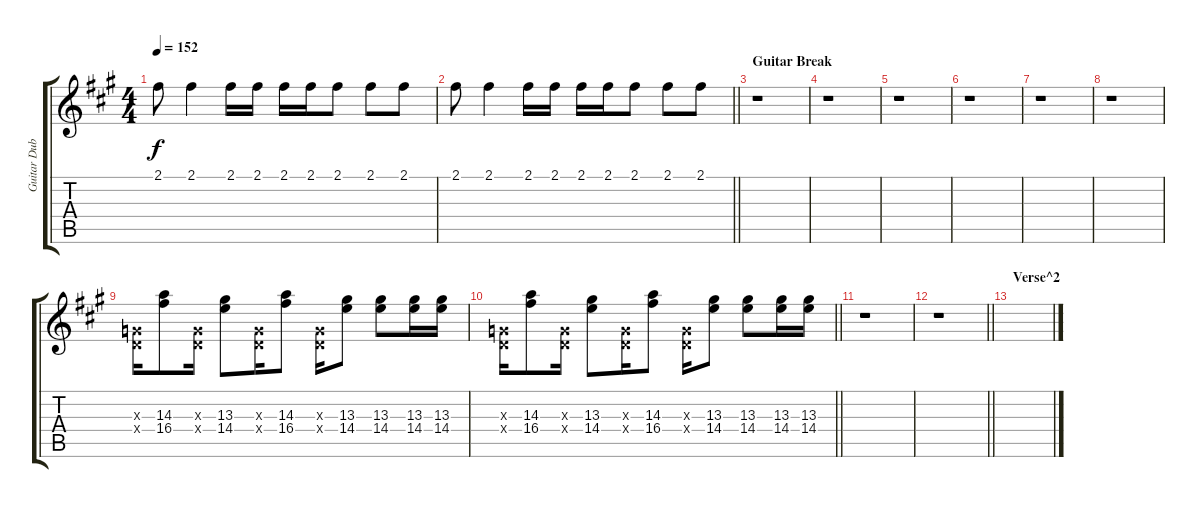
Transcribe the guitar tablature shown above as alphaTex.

\track ("Guitar Dub" "Guitar Dub") {instrument distortionguitar}
\staff {score tabs}
\tuning (E4 B3 G3 D3 A2 E2) {hide}
\ts (4 4)
\tempo 152
\clef g2
\ks f#minor
2.1.8{dy f} 2.1.4 2.1.16 2.1.16 2.1.16 2.1.16 2.1.8 2.1.8 2.1.8 |
\barLineRight lightlight
2.1.8 2.1.4 2.1.16 2.1.16 2.1.16 2.1.16 2.1.8 2.1.8 2.1.8 |
\section ("" "Guitar Break")
r.1 |
r.1 |
r.1 |
r.1 |
r.1 |
r.1 |
(0.3{x} 0.4{x}).16 (14.3 16.4).8 (0.3{x} 0.4{x}).16 (13.3 14.4).8 (0.3{x} 0.4{x}).16 (14.3 16.4).8 (0.3{x} 0.4{x}).16 (13.3 14.4).8 (13.3 14.4).8 (13.3 14.4).16 (13.3 14.4).16 |
\barLineRight lightlight
(0.3{x} 0.4{x}).16 (14.3 16.4).8 (0.3{x} 0.4{x}).16 (13.3 14.4).8 (0.3{x} 0.4{x}).16 (14.3 16.4).8 (0.3{x} 0.4{x}).16 (13.3 14.4).8 (13.3 14.4).8 (13.3 14.4).16 (13.3 14.4).16 |
r.1 |
\barLineRight lightlight
r.1 |
\section ("" "Verse^2")
